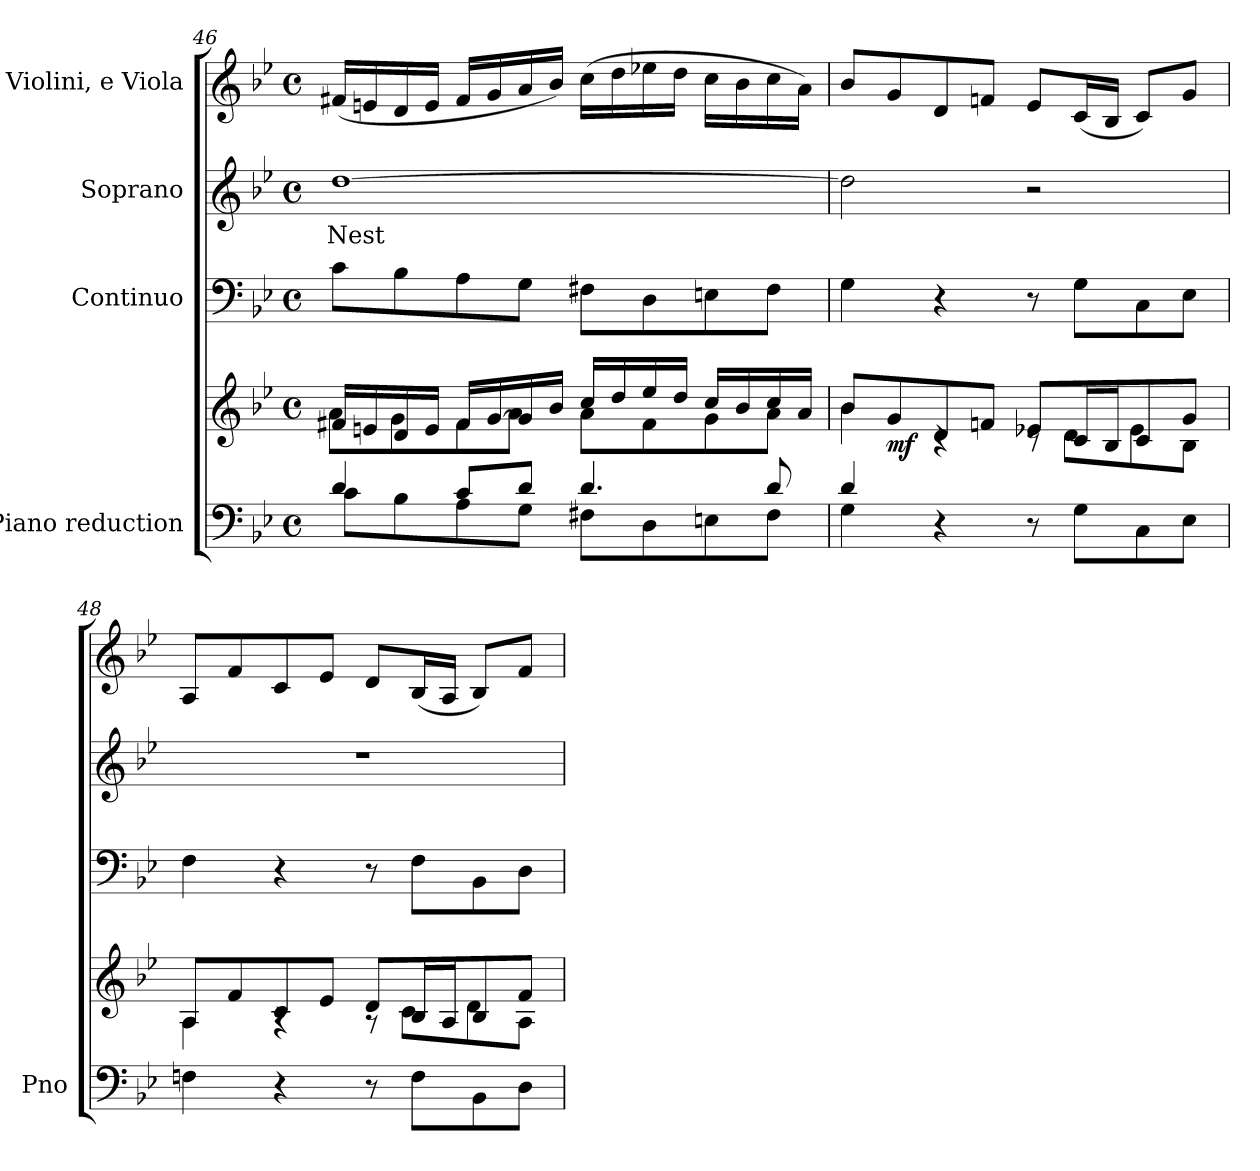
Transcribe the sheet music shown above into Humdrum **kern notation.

**kern	**kern	**dynam	**kern	**kern	**text	**kern
*part4	*part4	*part4	*part3	*part2	*part2	*part1
*staff5	*staff4	*staff4/5	*staff3	*staff2	*staff2	*staff1
*I"Piano reduction	*	*	*I"Continuo	*I"Soprano	*	*I"Violini, e Viola
*I'Pno	*	*	*	*	*	*
*clefF4	*clefG2	*	*clefF4	*clefG2	*	*clefG2
*k[b-e-]	*k[b-e-]	*	*k[b-e-]	*k[b-e-]	*	*k[b-e-]
*M4/4	*M4/4	*	*M4/4	*M4/4	*	*M4/4
*met(c)	*met(c)	*	*met(c)	*met(c)	*	*met(c)
=46	=46	=46	=46	=46	=46	=46
*^	*^	*	*	*	*	*
!	!	!	!	!	!	!	!LO:LY:b	!
4d/	8c\L	16f#X/LL	8a\L	.	8c\L	[1dd	Nest	(<16f#X/LL
.	.	16en/	.	.	.	.	.	16en/
.	8B-\	16d/	8g\	.	8B-\	.	.	16d/
.	.	16e/JJ	.	.	.	.	.	16e/JJ
8c/L	8A\	16f#/LL	8f#\	.	8A\	.	.	16f#/LL
.	.	[16g/	.	.	.	.	.	16g/
8d/J	8G\J	16g/]	8a\J	.	8G\J	.	.	16a/
.	.	16b-/JJ	.	.	.	.	.	16b-/JJ)
4.d/	8F#X\L	16cc/LL	8a\L	.	8F#X\L	.	.	(>16cc\LL
.	.	16dd/	.	.	.	.	.	16dd\
.	8D\	16ee-/	8f#\	.	8D\	.	.	16ee-X\
.	.	16dd/JJ	.	.	.	.	.	16dd\JJ
.	8En\	16cc/LL	8g\	.	8En\	.	.	16cc\LL
.	.	16b-/	.	.	.	.	.	16b-\
8d/	8F#\J	16cc/	8a\J	.	8F#\J	.	.	16cc\
.	.	16a/JJ	.	.	.	.	.	16a\JJ)
=47	=47	=47	=47	=47	=47	=47	=47	=47
4d/	4G\	8b-/L	4b-\	.	4G\	2dd\]	.	8b-/L
!	!	!	!	!LO:DY:b	!	!	!	!
.	.	8g/	.	mf	.	.	.	8g/
4r	4ryy	8d/	4rc	.	4r	.	.	8d/
.	.	8fn/J	.	.	.	.	.	8fn/J
8r	8ryy	8e-X/L	8rc	.	8r	2r	.	8e-/L
8ryy	8G\L	16c/L	8d\L	.	8G\L	.	.	(<16c/L
.	.	16B-/J	.	.	.	.	.	16B-/JJ
4ryy	8C\	8c/	8e-\	.	8C\	.	.	8c/L)
.	8E-\J	8g/J	8B-\J	.	8E-\J	.	.	8g/J
*v	*v	*	*	*	*	*	*	*
=48	=48	=48	=48	=48	=48	=48	=48
4Fn\	8A/L	4A\	.	4F\	1r	.	8A/L
.	8f/	.	.	.	.	.	8f/
4r	8c/	4rA	.	4r	.	.	8c/
.	8e-/J	.	.	.	.	.	8e-/J
8r	8d/L	8rA	.	8r	.	.	8d/L
8F\L	16B-/L	8c\L	.	8F\L	.	.	(<16B-/L
.	16A/J	.	.	.	.	.	16A/JJ
8BB-\	8B-/	8d\	.	8BB-\	.	.	8B-/L)
8D\J	8f/J	8A\J	.	8D\J	.	.	8f/J
*	*v	*v	*	*	*	*	*
=	=	=	=	=	=	=
*-	*-	*-	*-	*-	*-	*-
